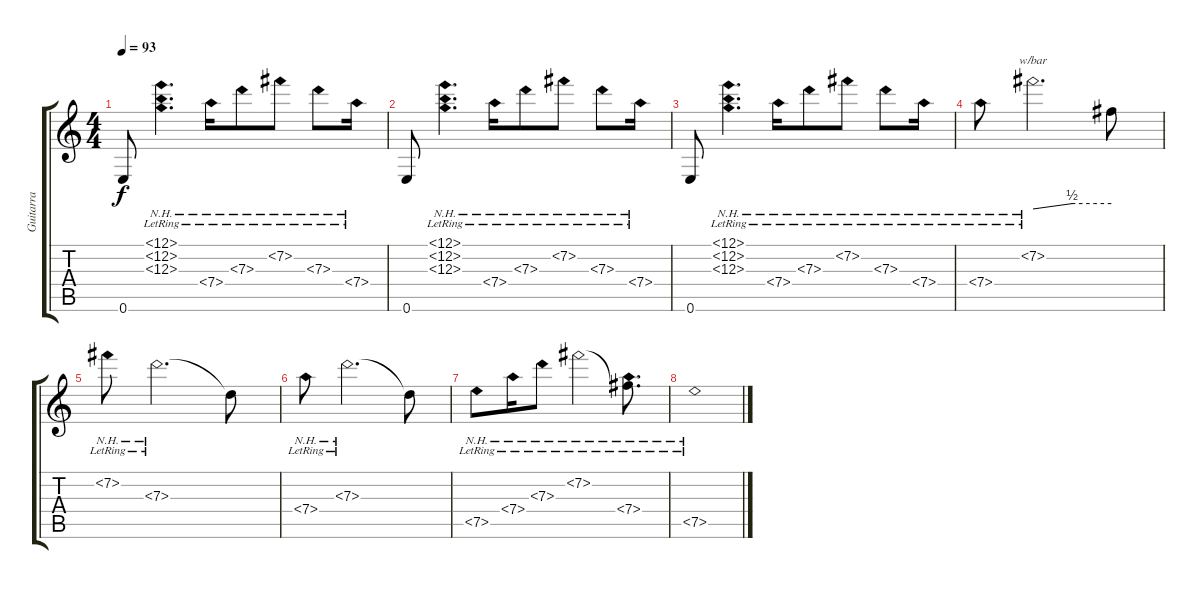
\track ("Guitarra" "Guitarra") {instrument electricguitarclean}
\staff {score tabs}
\tuning (E4 B3 G3 D3 A2 E2) {hide}
\ts (4 4)
\tempo 93
\clef g2
\ks c
0.6.8{dy f} (12.1{nh lr} 12.2{nh lr} 12.3{nh lr}).4{d} 7.4{nh lr}.16 7.3{nh lr}.8 7.2{nh lr}.8 7.3{nh lr}.8 7.4{nh lr}.16 |
0.6.8 (12.1{nh lr} 12.2{nh lr} 12.3{nh lr}).4{d} 7.4{nh lr}.16 7.3{nh lr}.8 7.2{nh lr}.8 7.3{nh lr}.8 7.4{nh lr}.16 |
0.6.8 (12.1{nh lr} 12.2{nh lr} 12.3{nh lr}).4{d} 7.4{nh lr}.16 7.3{nh lr}.8 7.2{nh lr}.8 7.3{nh lr}.8 7.4{nh lr}.16 |
7.4{nh lr}.8 7.2{nh lr}.2{d tbe (custom default 0 0 30 2 60 2)} 7.2{t}.8 |
7.2{nh lr}.8 7.3{nh lr}.2{d} 7.3{t}.8 |
7.4{nh lr}.8 7.3{nh lr}.2{d} 7.3{t}.8 |
7.5{nh lr}.8 7.4{nh lr}.16 7.3{nh lr}.8 7.2{nh lr}.2 (7.2{t} 7.4{nh lr}).8{d} |
7.5{nh lr}.1
